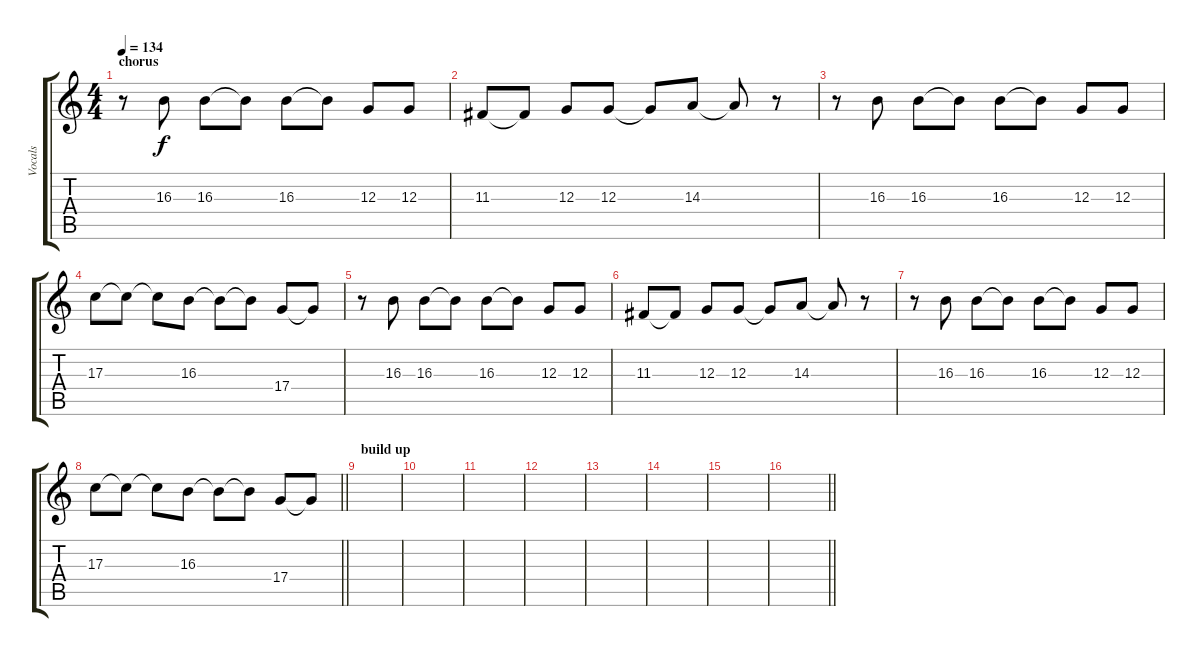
\track ("Vocals" "Vocals") {instrument oboe}
\staff {score tabs}
\tuning (E4 B3 G3 D3 A2 E2) {hide}
\ts (4 4)
\section ("" "chorus")
\tempo 134
\clef g2
\ks c
r.8{dy f} 16.3.8 16.3.8 16.3{t}.8 16.3.8 16.3{t}.8 12.3.8 12.3.8 |
11.3.8 11.3{t}.8 12.3.8 12.3.8 12.3{t}.8 14.3.8 14.3{t}.8 r.8 |
r.8 16.3.8 16.3.8 16.3{t}.8 16.3.8 16.3{t}.8 12.3.8 12.3.8 |
17.3.8 17.3{t}.8 17.3{t}.8 16.3.8 16.3{t}.8 16.3{t}.8 17.4.8 17.4{t}.8 |
r.8 16.3.8 16.3.8 16.3{t}.8 16.3.8 16.3{t}.8 12.3.8 12.3.8 |
11.3.8 11.3{t}.8 12.3.8 12.3.8 12.3{t}.8 14.3.8 14.3{t}.8 r.8 |
r.8 16.3.8 16.3.8 16.3{t}.8 16.3.8 16.3{t}.8 12.3.8 12.3.8 |
\barLineRight lightlight
17.3.8 17.3{t}.8 17.3{t}.8 16.3.8 16.3{t}.8 16.3{t}.8 17.4.8 17.4{t}.8 |
\section ("" "build up")
|
|
|
|
|
|
|
\barLineRight lightlight
